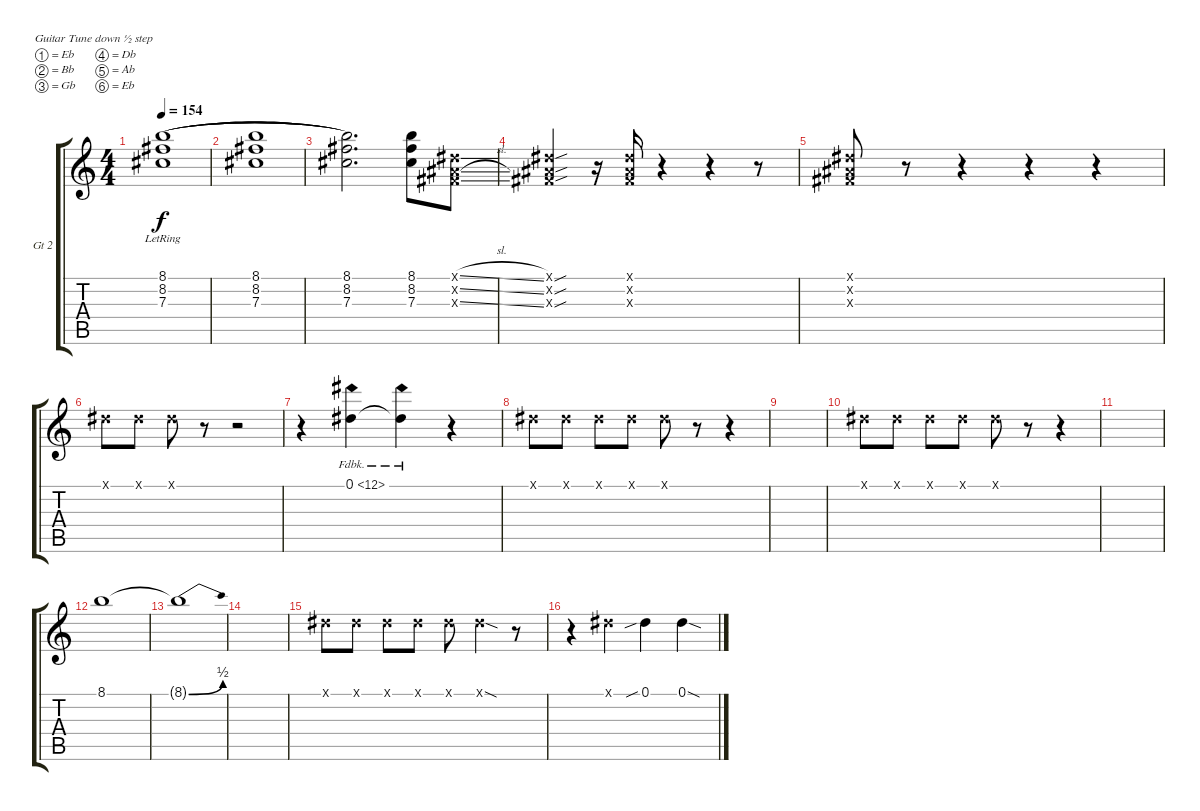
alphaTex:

\defaultSystemsLayout 4
\bracketExtendMode groupsimilarinstruments
\firstSystemTrackNameOrientation horizontal
\otherSystemsTrackNameOrientation horizontal
\track ("El Guitar" "Gt 2") {instrument distortionguitar}
\staff {score tabs}
\tuning (Eb4 Bb3 Gb3 Db3 Ab2 Eb2)
\ts (4 4)
\tempo 154
\clef g2
\ks c
(8.1{lr} 8.2{lr} 7.3{lr}).1{dy f legatoorigin} |
(8.1 8.2 7.3).1{legatoorigin} |
(8.1 8.2 7.3).2{d} (8.1 8.2 7.3).8 (0.1{sl x} 0.3{sl x} 0.2{sl x}).8 |
(0.1{sou x} 0.2{sou x} 0.3{sou x}).4 r.16 (0.3{x} 0.2{x} 0.1{x}).16 r.4 r.4 r.8 |
(0.1{x} 0.2{x} 0.3{x}).8 r.8 r.4 r.4 r.4 |
0.1{x}.8 0.1{x}.8 0.1{x}.8 r.8 r.2 |
r.4 0.1{fh 12}.4 0.1{fh 12 t}.4 r.4 |
0.1{x}.8 0.1{x}.8 0.1{x}.8 0.1{x}.8 0.1{x}.8 r.8 r.4 |
|
0.1{x}.8 0.1{x}.8 0.1{x}.8 0.1{x}.8 0.1{x}.8 r.8 r.4 |
|
8.1.1 |
8.1{be (bend 0 0 59.4 2) t}.1 |
|
0.1{x}.8 0.1{x}.8 0.1{x}.8 0.1{x}.8 0.1{x}.8 0.1{sod x}.4 r.8 |
r.4 0.1{x}.4 0.1{sib}.4 0.1{sod}.4
